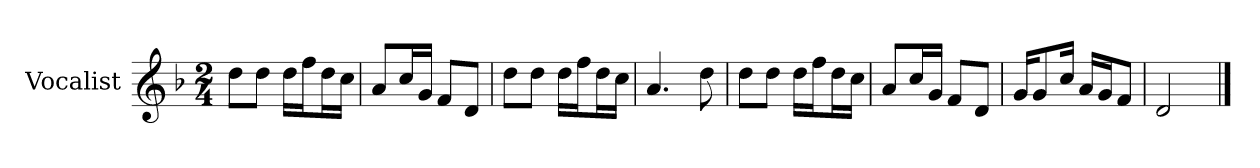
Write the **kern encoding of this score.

**kern
*part1
*staff1
*I"Vocalist
*k[b-]
*F:
*M2/4
=
8ddL
8ddJ
16ddLL
16ffJ
16ddL
16ccJJ
=1
8aL
16ccL
16gJJ
8fL
8dJ
=2
8ddL
8ddJ
16ddLL
16ffJ
16ddL
16ccJJ
=3
4.a
8dd
=4
8ddL
8ddJ
16ddLL
16ffJ
16ddL
16ccJJ
=5
8aL
16ccL
16gJJ
8fL
8dJ
=6
16gKL
8g
16ccJk
16aLL
16gJ
8fJ
=7
2d
==
*-
